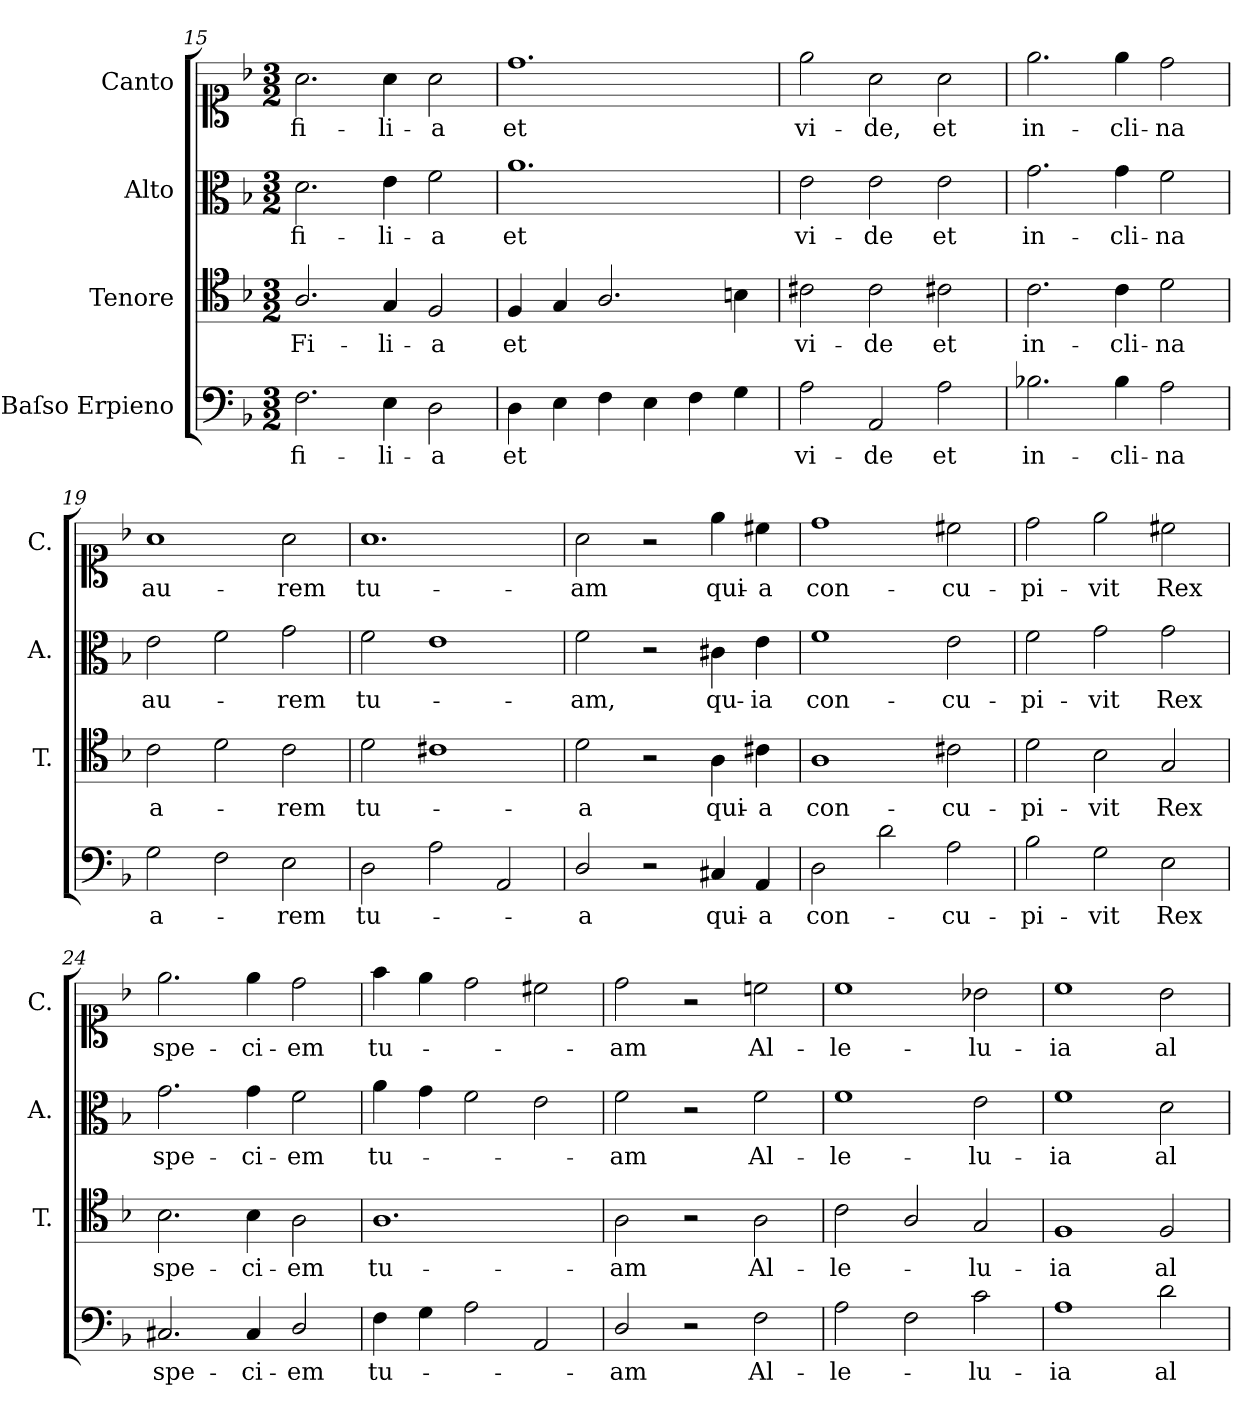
**kern	**text	**kern	**text	**kern	**text	**kern	**text
*part4	*part4	*part3	*part3	*part2	*part2	*part1	*part1
*staff4	*staff4	*staff3	*staff3	*staff2	*staff2	*staff1	*staff1
*I"Baſso Erpieno	*	*I"Tenore	*	*I"Alto	*	*I"Canto	*
*	*	*I'T.	*	*I'A.	*	*I'C.	*
*clefF4	*	*clefC4	*	*clefC3	*	*clefC1	*
*k[b-]	*	*k[b-]	*	*k[b-]	*	*k[b-]	*
*M3/2	*	*M3/2	*	*M3/2	*	*M3/2	*
=15	=15	=15	=15	=15	=15	=15	=15
2.F\	fi-	2.A/	Fi-	2.d\	fi-	2.a\	fi-
4E\	-li-	4G/	-li-	4e\	-li-	4a\	-li-
2D\	-a	2F/	-a	2f\	-a	2a\	-a
=16	=16	=16	=16	=16	=16	=16	=16
4D\	et	4F/	et	1.a\	et	1.dd\	et
4E\	.	4G/	.	.	.	.	.
4F\	.	2.A/	.	.	.	.	.
4E\	.	.	.	.	.	.	.
4F\	.	.	.	.	.	.	.
4G\	.	4Bn\	.	.	.	.	.
=17	=17	=17	=17	=17	=17	=17	=17
2A\	vi-	2c#X\	vi-	2e\	vi-	2ee\	vi-
2AA/	-de	2c#\	-de	2e\	-de	2a\	-de,
2A\	et	2c#X\	et	2e\	et	2a\	et
=18	=18	=18	=18	=18	=18	=18	=18
2.B-X\	in-	2.c\	in-	2.g\	in-	2.ee\	in-
4B-\	-cli-	4c\	-cli-	4g\	-cli-	4ee\	-cli-
2A\	-na	2d\	-na	2f\	-na	2dd\	-na
=19	=19	=19	=19	=19	=19	=19	=19
2G\	a-	2c\	a-	2e\	au-	1a\	au-
2F\	.	2d\	.	2f\	.	.	.
2E\	-rem	2c\	-rem	2g\	-rem	2a\	-rem
=20	=20	=20	=20	=20	=20	=20	=20
2D\	tu-	2d\	tu-	2f\	tu-	1.a\	tu-
2A\	.	1c#X\	.	1e\	.	.	.
2AA/	.	.	.	.	.	.	.
=21	=21	=21	=21	=21	=21	=21	=21
2D/	-a	2d\	-a	2f\	-am,	2a\	-am
2r	.	2r	.	2r	.	2r	.
4C#X/	qui-	4A\	qui-	4c#X\	qu-	4ee\	qui-
4AA/	-a	4c#X\	-a	4e\	-ia	4cc#X\	-a
=22	=22	=22	=22	=22	=22	=22	=22
2D\	con-	1A\	con-	1f\	con-	1dd\	con-
2d\	.	.	.	.	.	.	.
2A\	-cu-	2c#X\	-cu-	2e\	-cu-	2cc#X\	-cu-
=23	=23	=23	=23	=23	=23	=23	=23
2B-\	-pi-	2d\	-pi-	2f\	-pi-	2dd\	-pi-
2G\	-vit	2B-\	-vit	2g\	-vit	2ee\	-vit
2E\	Rex	2G/	Rex	2g\	Rex	2cc#X\	Rex
=24	=24	=24	=24	=24	=24	=24	=24
2.C#X/	spe-	2.B-\	spe-	2.g\	spe-	2.ee\	spe-
4C#/	-ci-	4B-\	-ci-	4g\	-ci-	4ee\	-ci-
2D/	-em	2A\	-em	2f\	-em	2dd\	-em
=25	=25	=25	=25	=25	=25	=25	=25
4F\	tu-	1.A\	tu-	4a\	tu-	4ff\	tu-
4G\	.	.	.	4g\	.	4ee\	.
2A\	.	.	.	2f\	.	2dd\	.
2AA/	.	.	.	2e\	.	2cc#X\	.
=26	=26	=26	=26	=26	=26	=26	=26
2D/	-am	2A\	-am	2f\	-am	2dd\	-am
2r	.	2r	.	2r	.	2r	.
2F\	Al-	2A\	Al-	2f\	Al-	2ccn\	Al-
=27	=27	=27	=27	=27	=27	=27	=27
2A\	-le-	2c\	-le-	1f\	-le-	1cc\	-le-
2F\	.	2A/	.	.	.	.	.
2c\	-lu-	2G/	-lu-	2e\	-lu-	2b-X\	-lu-
=28	=28	=28	=28	=28	=28	=28	=28
1A\	-ia	1F/	-ia	1f\	-ia	1cc\	-ia
2d\	al-	2F/	al-	2d\	al-	2b-\	al-
=	=	=	=	=	=	=	=
*-	*-	*-	*-	*-	*-	*-	*-
